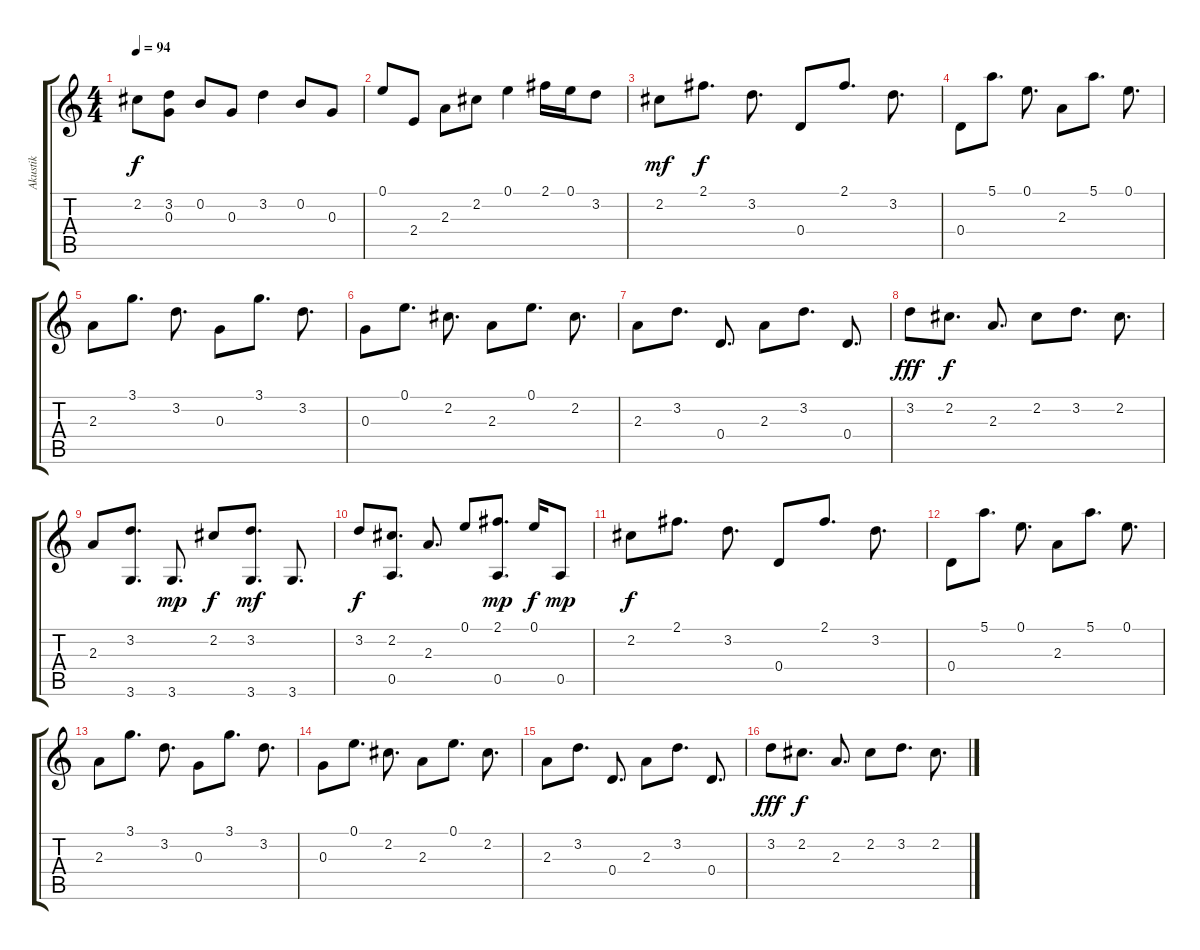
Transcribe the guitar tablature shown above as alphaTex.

\track ("Akustik" "Akustik") {instrument acousticguitarsteel}
\staff {score tabs}
\tuning (E4 B3 G3 D3 A2 E2) {hide}
\ts (4 4)
\tempo 94
\clef g2
\ks c
2.2.8{dy f} (3.2 0.3).8 0.2.8 0.3.8 3.2.4 0.2.8 0.3.8 |
0.1.8 2.4.8 2.3.8 2.2.8 0.1.4 2.1.16 0.1.16 3.2.8 |
2.2.8{dy mf} 2.1.8{d dy f} 3.2.8{d} 0.4.8 2.1.8{d} 3.2.8{d} |
0.4.8 5.1.8{d} 0.1.8{d} 2.3.8 5.1.8{d} 0.1.8{d} |
2.3.8 3.1.8{d} 3.2.8{d} 0.3.8 3.1.8{d} 3.2.8{d} |
0.3.8 0.1.8{d} 2.2.8{d} 2.3.8 0.1.8{d} 2.2.8{d} |
2.3.8 3.2.8{d} 0.4.8{d} 2.3.8 3.2.8{d} 0.4.8{d} |
3.2.8{dy fff} 2.2.8{d dy f} 2.3.8{d} 2.2.8 3.2.8{d} 2.2.8{d} |
2.3.8 (3.2 3.6).8{d} 3.6.8{d dy mp} 2.2.8{dy f} (3.2 3.6).8{d dy mf} 3.6.8{d} |
3.2.8{dy f} (2.2 0.5).8{d} 2.3.8{d} 0.1.8 (2.1 0.5).8{d dy mp} 0.1.16{dy f} 0.5.8{dy mp} |
2.2.8{dy f} 2.1.8{d} 3.2.8{d} 0.4.8 2.1.8{d} 3.2.8{d} |
0.4.8 5.1.8{d} 0.1.8{d} 2.3.8 5.1.8{d} 0.1.8{d} |
2.3.8 3.1.8{d} 3.2.8{d} 0.3.8 3.1.8{d} 3.2.8{d} |
0.3.8 0.1.8{d} 2.2.8{d} 2.3.8 0.1.8{d} 2.2.8{d} |
2.3.8 3.2.8{d} 0.4.8{d} 2.3.8 3.2.8{d} 0.4.8{d} |
3.2.8{dy fff} 2.2.8{d dy f} 2.3.8{d} 2.2.8 3.2.8{d} 2.2.8{d}
